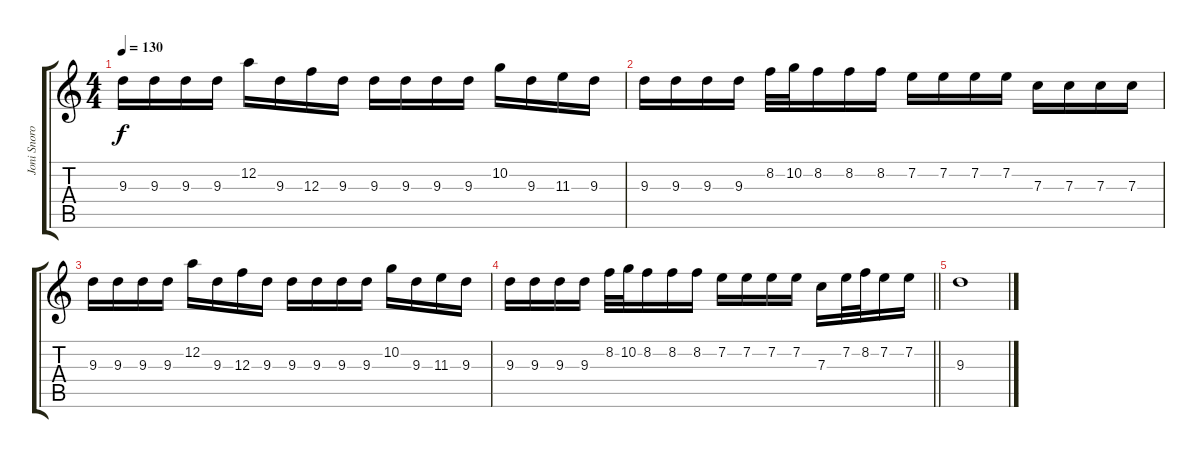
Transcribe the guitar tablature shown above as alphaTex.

\track ("Joni Snoro - Guitar" "Joni Snoro") {instrument distortionguitar}
\staff {score tabs}
\tuning (D4 A3 F3 C3 G2 D2) {hide}
\ts (4 4)
\tempo 130
\clef g2
\ks c
9.3.16{dy f} 9.3.16 9.3.16 9.3.16 12.2.16 9.3.16 12.3.16 9.3.16 9.3.16 9.3.16 9.3.16 9.3.16 10.2.16 9.3.16 11.3.16 9.3.16 |
9.3.16 9.3.16 9.3.16 9.3.16 8.2.32 10.2.32 8.2.16 8.2.16 8.2.16 7.2.16 7.2.16 7.2.16 7.2.16 7.3.16 7.3.16 7.3.16 7.3.16 |
9.3.16 9.3.16 9.3.16 9.3.16 12.2.16 9.3.16 12.3.16 9.3.16 9.3.16 9.3.16 9.3.16 9.3.16 10.2.16 9.3.16 11.3.16 9.3.16 |
\barLineRight lightlight
9.3.16 9.3.16 9.3.16 9.3.16 8.2.32 10.2.32 8.2.16 8.2.16 8.2.16 7.2.16 7.2.16 7.2.16 7.2.16 7.3.16 7.2.32 8.2.32 7.2.16 7.2.16 |
9.3.1
